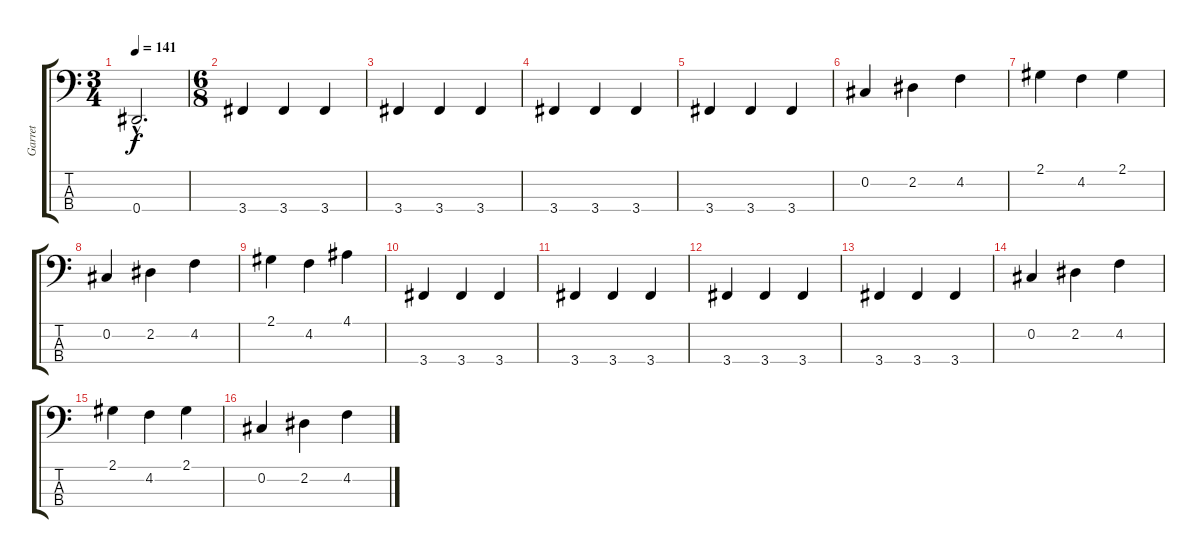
\track ("Garret" "Garret") {instrument electricbasspick}
\staff {score tabs}
\tuning (Gb2 Db2 Ab1 Eb1) {hide}
\ts (3 4)
\tempo 141
\clef f4
\ks c
0.4{hac t}.2{d dy f} |
\ts (6 8)
3.4.4 3.4.4 3.4.4 |
3.4.4 3.4.4 3.4.4 |
3.4.4 3.4.4 3.4.4 |
3.4.4 3.4.4 3.4.4 |
0.2.4 2.2.4 4.2.4 |
2.1.4 4.2.4 2.1.4 |
0.2.4 2.2.4 4.2.4 |
2.1.4 4.2.4 4.1.4 |
3.4.4 3.4.4 3.4.4 |
3.4.4 3.4.4 3.4.4 |
3.4.4 3.4.4 3.4.4 |
3.4.4 3.4.4 3.4.4 |
0.2.4 2.2.4 4.2.4 |
2.1.4 4.2.4 2.1.4 |
0.2.4 2.2.4 4.2.4
